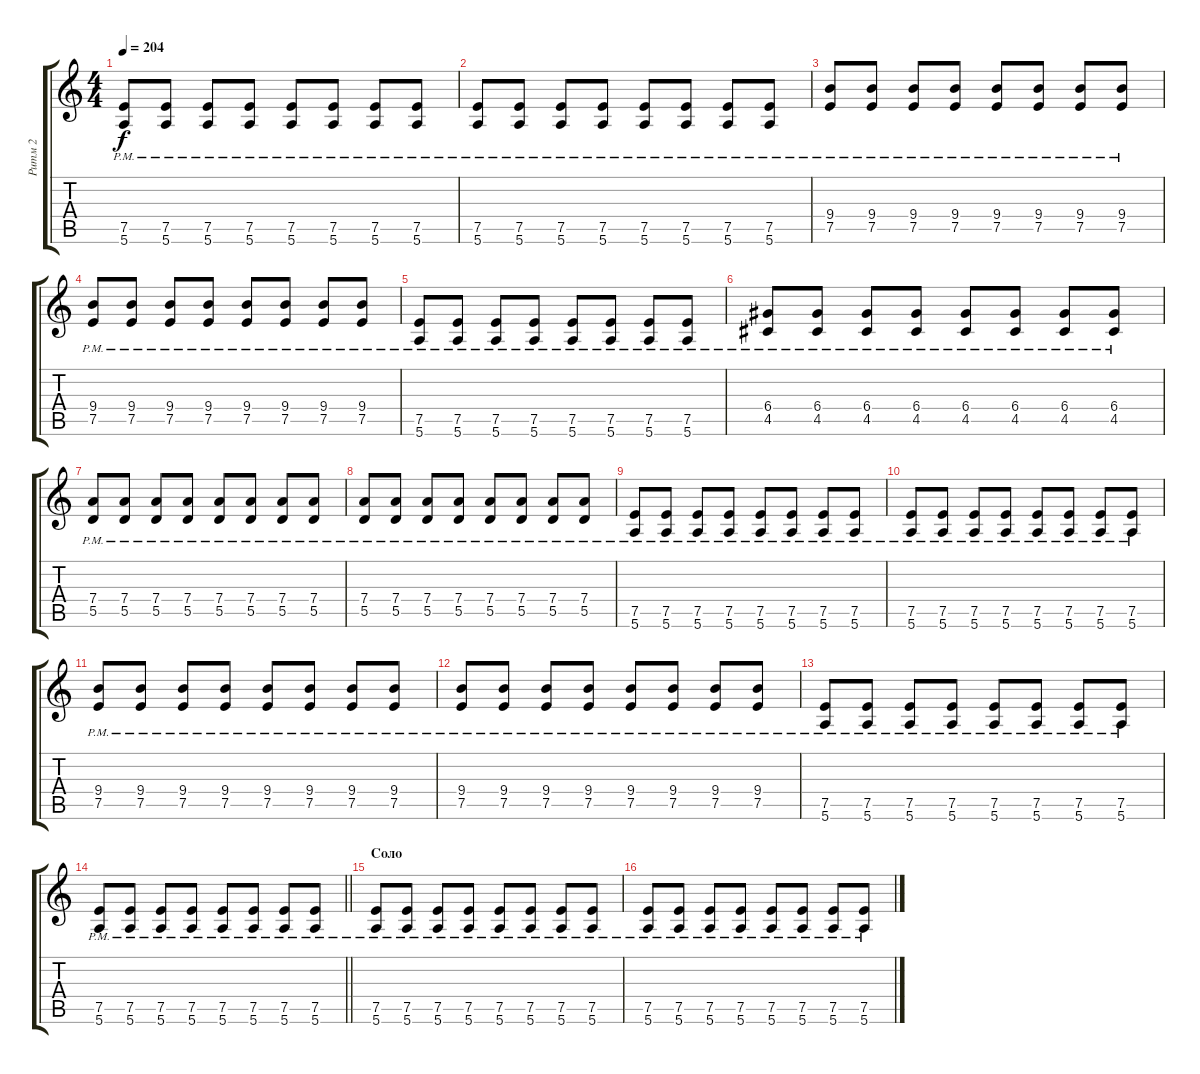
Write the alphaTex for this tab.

\track ("Ритм 2" "Ритм 2") {instrument distortionguitar}
\staff {score tabs}
\tuning (E4 B3 G3 D3 A2 E2) {hide}
\ts (4 4)
\tempo 204
\clef g2
\ks c
(7.5{pm} 5.6{pm}).8{dy f} (7.5{pm} 5.6{pm}).8 (7.5{pm} 5.6{pm}).8 (7.5{pm} 5.6{pm}).8 (7.5{pm} 5.6{pm}).8 (7.5{pm} 5.6{pm}).8 (7.5{pm} 5.6{pm}).8 (7.5{pm} 5.6{pm}).8 |
(7.5{pm} 5.6{pm}).8 (7.5{pm} 5.6{pm}).8 (7.5{pm} 5.6{pm}).8 (7.5{pm} 5.6{pm}).8 (7.5{pm} 5.6{pm}).8 (7.5{pm} 5.6{pm}).8 (7.5{pm} 5.6{pm}).8 (7.5{pm} 5.6{pm}).8 |
(9.4{pm} 7.5{pm}).8 (9.4{pm} 7.5{pm}).8 (9.4{pm} 7.5{pm}).8 (9.4{pm} 7.5{pm}).8 (9.4{pm} 7.5{pm}).8 (9.4{pm} 7.5{pm}).8 (9.4{pm} 7.5{pm}).8 (9.4{pm} 7.5{pm}).8 |
(9.4{pm} 7.5{pm}).8 (9.4{pm} 7.5{pm}).8 (9.4{pm} 7.5{pm}).8 (9.4{pm} 7.5{pm}).8 (9.4{pm} 7.5{pm}).8 (9.4{pm} 7.5{pm}).8 (9.4{pm} 7.5{pm}).8 (9.4{pm} 7.5{pm}).8 |
(7.5{pm} 5.6{pm}).8 (7.5{pm} 5.6{pm}).8 (7.5{pm} 5.6{pm}).8 (7.5{pm} 5.6{pm}).8 (7.5{pm} 5.6{pm}).8 (7.5{pm} 5.6{pm}).8 (7.5{pm} 5.6{pm}).8 (7.5{pm} 5.6{pm}).8 |
(6.4{pm} 4.5{pm}).8 (6.4{pm} 4.5{pm}).8 (6.4{pm} 4.5{pm}).8 (6.4{pm} 4.5{pm}).8 (6.4{pm} 4.5{pm}).8 (6.4{pm} 4.5{pm}).8 (6.4{pm} 4.5{pm}).8 (6.4{pm} 4.5{pm}).8 |
(7.4{pm} 5.5{pm}).8 (7.4{pm} 5.5{pm}).8 (7.4{pm} 5.5{pm}).8 (7.4{pm} 5.5{pm}).8 (7.4{pm} 5.5{pm}).8 (7.4{pm} 5.5{pm}).8 (7.4{pm} 5.5{pm}).8 (7.4{pm} 5.5{pm}).8 |
(7.4{pm} 5.5{pm}).8 (7.4{pm} 5.5{pm}).8 (7.4{pm} 5.5{pm}).8 (7.4{pm} 5.5{pm}).8 (7.4{pm} 5.5{pm}).8 (7.4{pm} 5.5{pm}).8 (7.4{pm} 5.5{pm}).8 (7.4{pm} 5.5{pm}).8 |
(7.5{pm} 5.6{pm}).8 (7.5{pm} 5.6{pm}).8 (7.5{pm} 5.6{pm}).8 (7.5{pm} 5.6{pm}).8 (7.5{pm} 5.6{pm}).8 (7.5{pm} 5.6{pm}).8 (7.5{pm} 5.6{pm}).8 (7.5{pm} 5.6{pm}).8 |
(7.5{pm} 5.6{pm}).8 (7.5{pm} 5.6{pm}).8 (7.5{pm} 5.6{pm}).8 (7.5{pm} 5.6{pm}).8 (7.5{pm} 5.6{pm}).8 (7.5{pm} 5.6{pm}).8 (7.5{pm} 5.6{pm}).8 (7.5{pm} 5.6{pm}).8 |
(9.4{pm} 7.5{pm}).8 (9.4{pm} 7.5{pm}).8 (9.4{pm} 7.5{pm}).8 (9.4{pm} 7.5{pm}).8 (9.4{pm} 7.5{pm}).8 (9.4{pm} 7.5{pm}).8 (9.4{pm} 7.5{pm}).8 (9.4{pm} 7.5{pm}).8 |
(9.4{pm} 7.5{pm}).8 (9.4{pm} 7.5{pm}).8 (9.4{pm} 7.5{pm}).8 (9.4{pm} 7.5{pm}).8 (9.4{pm} 7.5{pm}).8 (9.4{pm} 7.5{pm}).8 (9.4{pm} 7.5{pm}).8 (9.4{pm} 7.5{pm}).8 |
(7.5{pm} 5.6{pm}).8 (7.5{pm} 5.6{pm}).8 (7.5{pm} 5.6{pm}).8 (7.5{pm} 5.6{pm}).8 (7.5{pm} 5.6{pm}).8 (7.5{pm} 5.6{pm}).8 (7.5{pm} 5.6{pm}).8 (7.5{pm} 5.6{pm}).8 |
\barLineRight lightlight
(7.5{pm} 5.6{pm}).8 (7.5{pm} 5.6{pm}).8 (7.5{pm} 5.6{pm}).8 (7.5{pm} 5.6{pm}).8 (7.5{pm} 5.6{pm}).8 (7.5{pm} 5.6{pm}).8 (7.5{pm} 5.6{pm}).8 (7.5{pm} 5.6{pm}).8 |
\section ("" "Соло")
(7.5{pm} 5.6{pm}).8 (7.5{pm} 5.6{pm}).8 (7.5{pm} 5.6{pm}).8 (7.5{pm} 5.6{pm}).8 (7.5{pm} 5.6{pm}).8 (7.5{pm} 5.6{pm}).8 (7.5{pm} 5.6{pm}).8 (7.5{pm} 5.6{pm}).8 |
(7.5{pm} 5.6{pm}).8 (7.5{pm} 5.6{pm}).8 (7.5{pm} 5.6{pm}).8 (7.5{pm} 5.6{pm}).8 (7.5{pm} 5.6{pm}).8 (7.5{pm} 5.6{pm}).8 (7.5{pm} 5.6{pm}).8 (7.5{pm} 5.6{pm}).8
